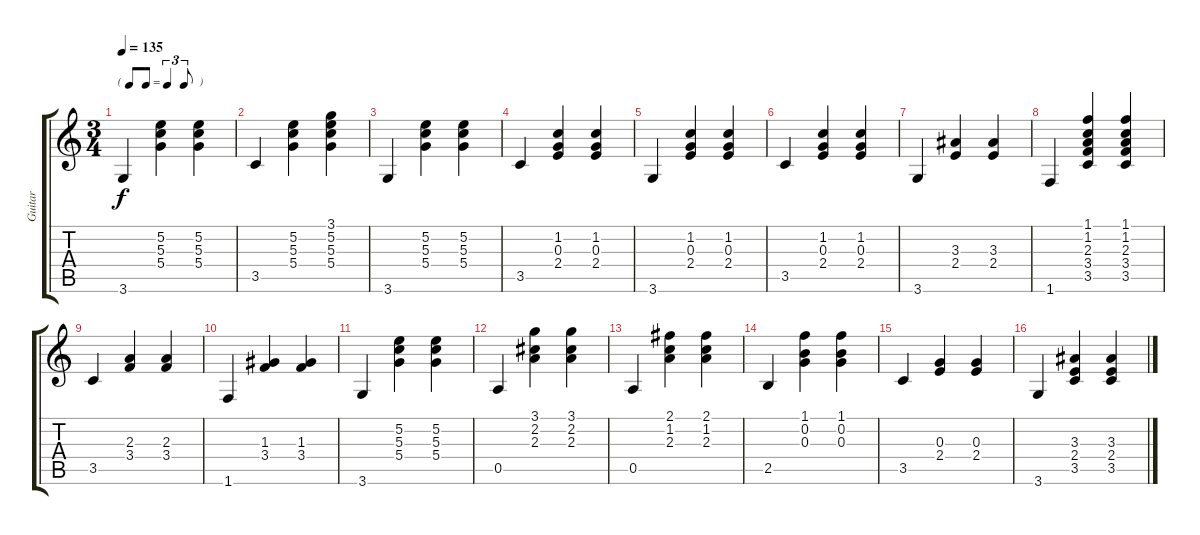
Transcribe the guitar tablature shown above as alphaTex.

\track ("Guitar" "Guitar") {instrument acousticguitarnylon}
\staff {score tabs}
\tuning (E4 B3 G3 D3 A2 E2) {hide}
\ts (3 4)
\tf triplet8th
\tempo 135
\clef g2
\ks c
3.6.4{dy f} (5.2 5.3 5.4).4 (5.2 5.3 5.4).4 |
3.5.4 (5.2 5.3 5.4).4 (3.1 5.2 5.3 5.4).4 |
3.6.4 (5.2 5.3 5.4).4 (5.2 5.3 5.4).4 |
3.5.4 (1.2 0.3 2.4).4 (1.2 0.3 2.4).4 |
3.6.4 (1.2 0.3 2.4).4 (1.2 0.3 2.4).4 |
3.5.4 (1.2 0.3 2.4).4 (1.2 0.3 2.4).4 |
3.6.4 (3.3 2.4).4 (3.3 2.4).4 |
1.6.4 (1.1 1.2 2.3 3.4 3.5).4 (1.1 1.2 2.3 3.4 3.5).4 |
3.5.4 (2.3 3.4).4 (2.3 3.4).4 |
1.6.4 (1.3 3.4).4 (1.3 3.4).4 |
3.6.4 (5.2 5.3 5.4).4 (5.2 5.3 5.4).4 |
0.5.4 (3.1 2.2 2.3).4 (3.1 2.2 2.3).4 |
0.5.4 (2.1 1.2 2.3).4 (2.1 1.2 2.3).4 |
2.5.4 (1.1 0.2 0.3).4 (1.1 0.2 0.3).4 |
3.5.4 (0.3 2.4).4 (0.3 2.4).4 |
3.6.4 (3.3 2.4 3.5).4 (3.3 2.4 3.5).4
